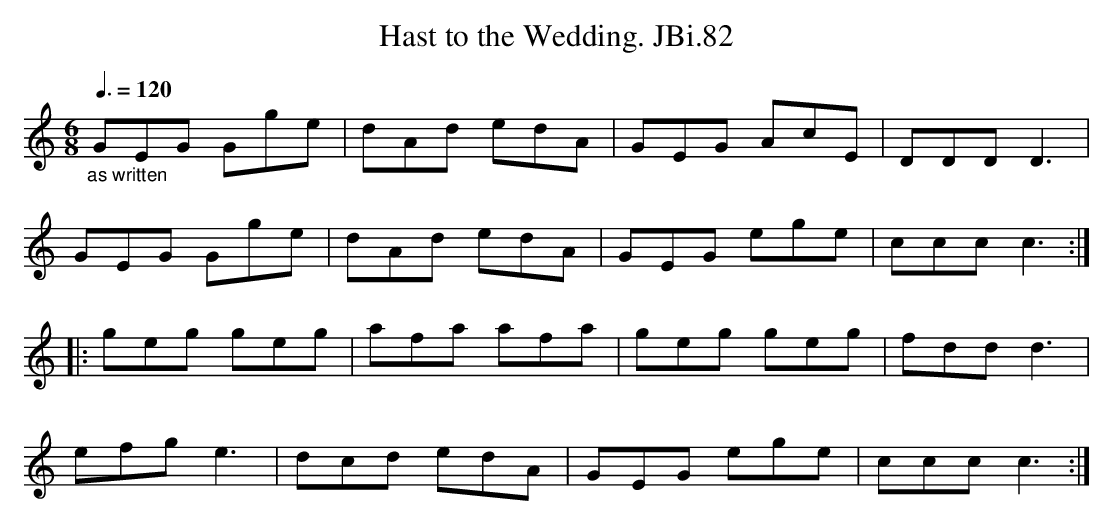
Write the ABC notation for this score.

X:1
T:Hast to the Wedding. JBi.82
M:6/8
Q:3/8=120
K:C
"_as written"GEG Gge|dAd edA|GEG AcE|DDDD3|
GEG Gge|dAd edA|GEG ege|cccc3:|
|:geg geg|afa afa|geg geg|fddd3|
efge3|dcd edA|GEG ege|cccc3:|
